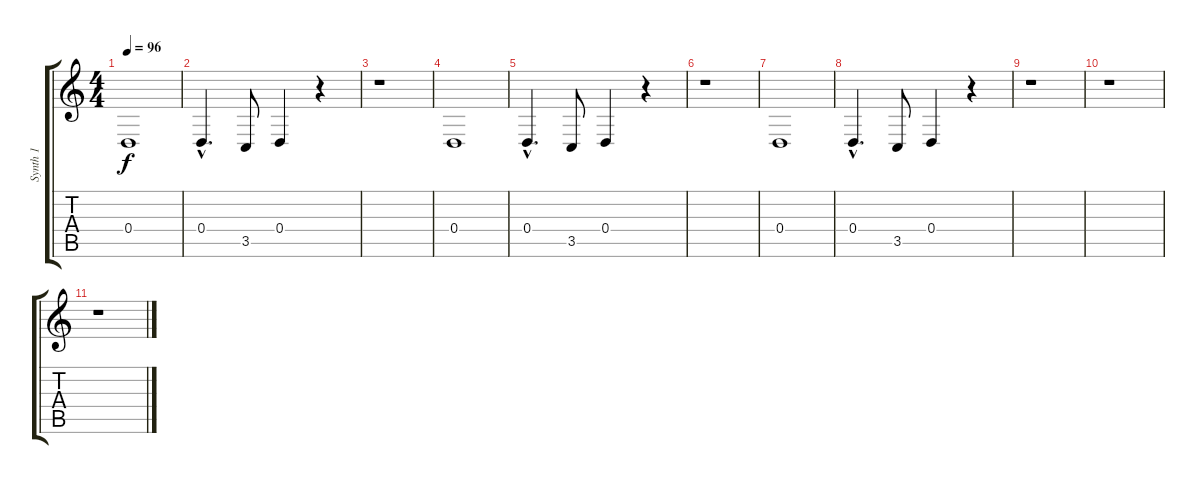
\track ("Synth 1" "Synth 1") {instrument fx1rain}
\staff {score tabs}
\tuning (E4 B3 G3 D3 A2 E2) {hide}
\ts (4 4)
\tempo 96
\clef g2
\ks c
0.4.1{dy f} |
0.4{hac}.4{d} 3.5.8 0.4.4 r.4 |
r.1 |
0.4.1 |
0.4{hac}.4{d} 3.5.8 0.4.4 r.4 |
r.1 |
0.4.1{volume 0} |
0.4{hac}.4{d} 3.5.8 0.4.4 r.4 |
r.1 |
r.1 |
r.1
